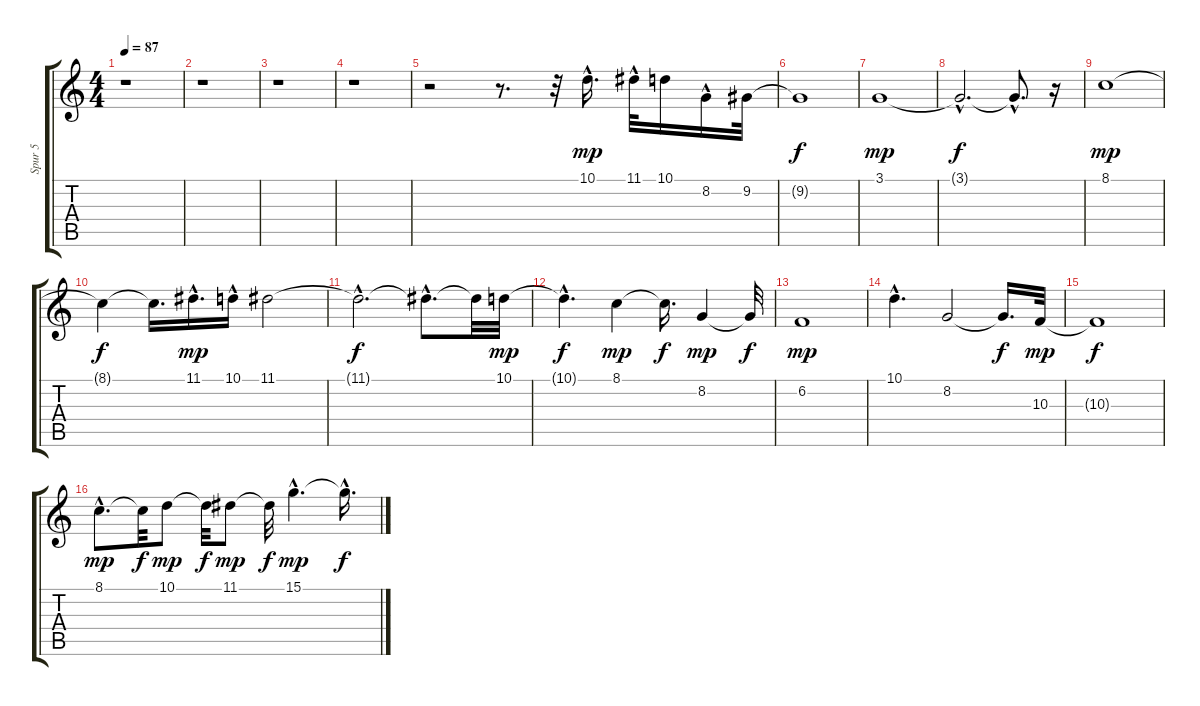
\track ("Spur 5" "Spur 5") {instrument synthstrings1}
\staff {score tabs}
\tuning (E4 B3 G3 D3 A2 E2) {hide}
\ts (4 4)
\tempo 87
\clef g2
\ks c
r.1{dy mp} |
r.1 |
r.1 |
r.1 |
r.2 r.8{d} r.32 10.1{hac}.16{d} 11.1{hac}.32 10.1.16 8.2{hac}.16 9.2.32 |
9.2{t}.1{dy f} |
3.1.1{dy mp} |
3.1{hac t}.2{d dy f} 3.1{hac t}.8{d} r.16 |
8.1.1{dy mp} |
8.1{t}.4{dy f} 8.1{t}.16{d} 11.1{hac}.16{d dy mp} 10.1{hac}.16 11.1.2 |
11.1{hac t}.2{d dy f} 11.1{hac t}.8{d} 11.1{t}.32 10.1.32{dy mp} |
10.1{hac t}.4{d dy f} 8.1.4{dy mp} 8.1{t}.16{d dy f} 8.2.4{dy mp} 8.2{t}.32{dy f} |
6.2.1{dy mp} |
10.1{hac}.4{d} 8.2.2 8.2{t}.16{d dy f} 10.3.32{dy mp} |
10.3{t}.1{dy f} |
8.1{hac}.8{d dy mp} 8.1{t}.32{dy f} 10.1.8{dy mp} 10.1{t}.32{dy f} 11.1.8{dy mp} 11.1{t}.32{dy f} 15.1{hac}.4{d dy mp} 15.1{hac t}.16{d dy f}
